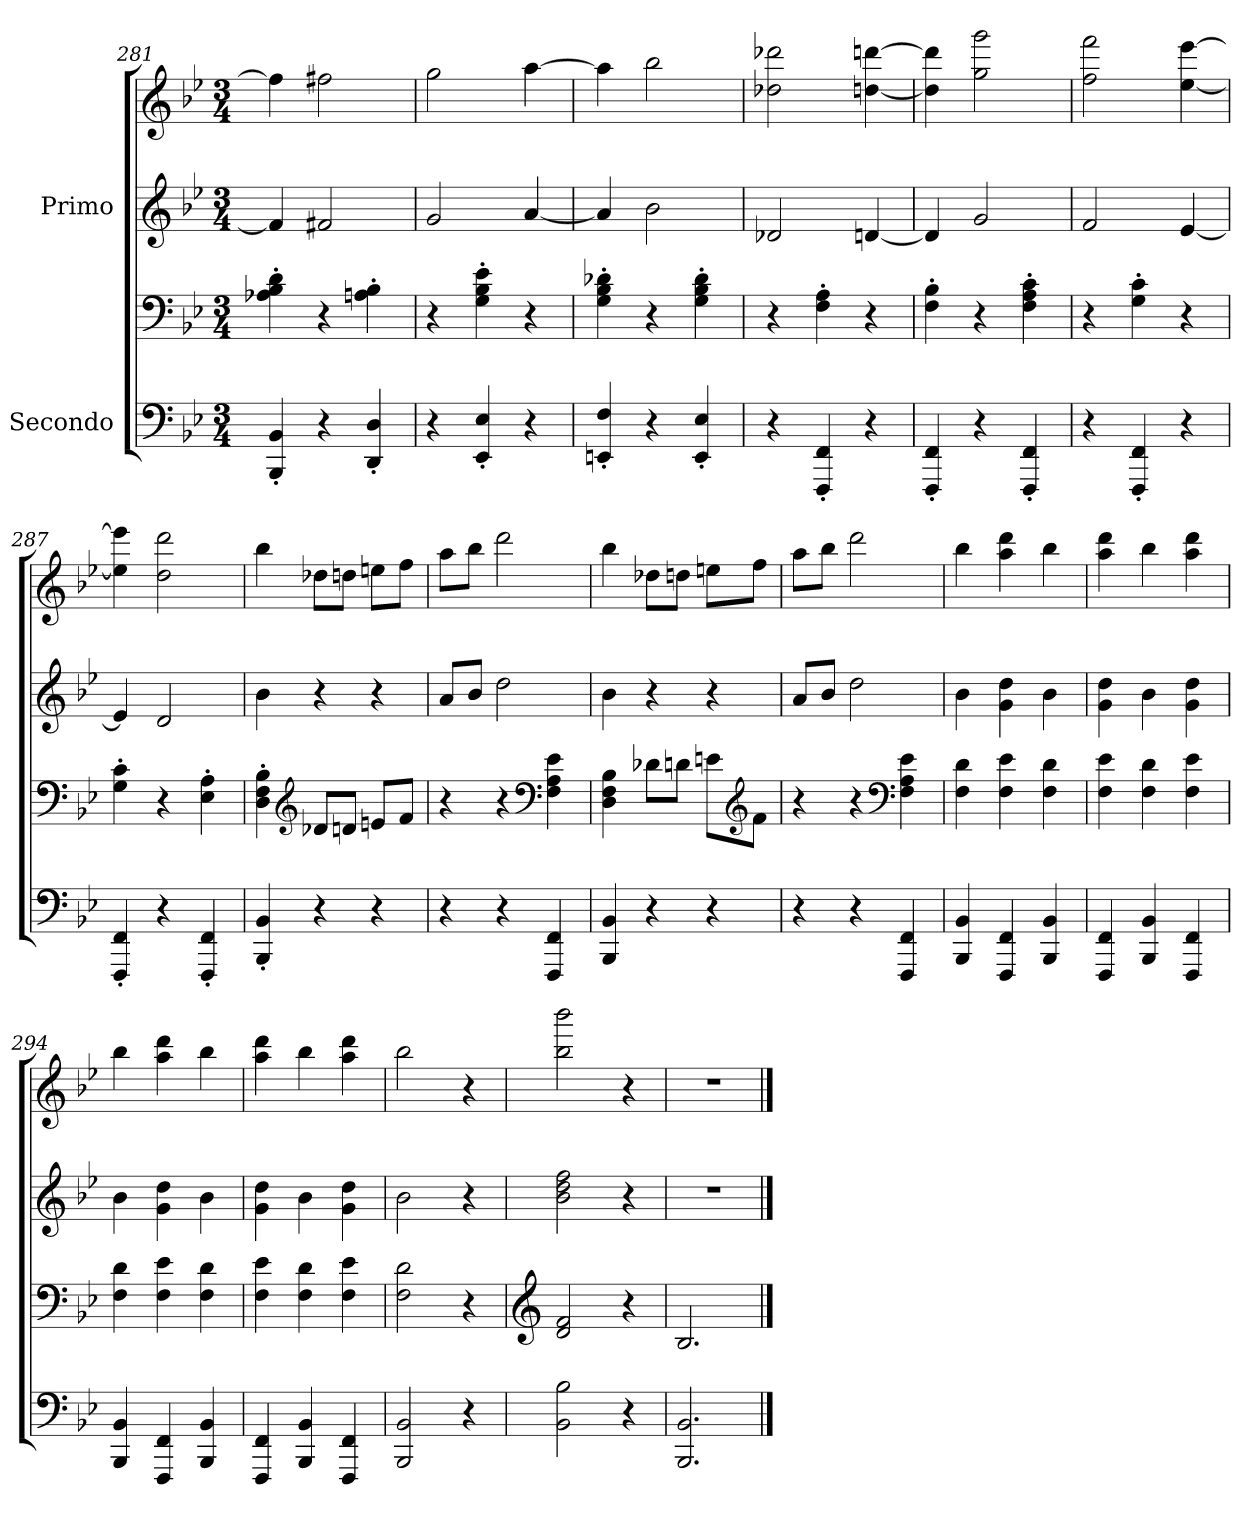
**kern	**kern	**kern	**kern
*part2	*part2	*part1	*part1
*staff4	*staff3	*staff2	*staff1
*I"Secondo	*	*I"Primo	*
*clefF4	*clefF4	*clefG2	*clefG2
*k[b-e-]	*k[b-e-]	*k[b-e-]	*k[b-e-]
*M3/4	*M3/4	*M3/4	*M3/4
=281	=281	=281	=281
4BBB-/' 4BB-/'	4A-X\' 4B-\' 4d\'	4f/]	4ff\]
4r	4r	2f#X/	2ff#X\
4DD/' 4D/'	4An\' 4B-\'	.	.
=282	=282	=282	=282
4r	4r	2g/	2gg\
4EE-/' 4E-/'	4G\' 4B-\' 4e-\'	.	.
4r	4r	[4a/	[4aa\
=283	=283	=283	=283
4EEn/' 4F/'	4G\' 4B-\' 4d-X\'	4a/]	4aa\]
4r	4r	2b-\	2bb-\
4EE/' 4E-/'	4G\' 4B-\' 4d-\'	.	.
=284	=284	=284	=284
4r	4r	2d-X/	2dd-X\ 2ddd-X\
4FFF/' 4FF/'	4F\' 4A\'	.	.
4r	4r	[4dn/	[4ddn\ [4dddn\
=285	=285	=285	=285
4FFF/' 4FF/'	4F\' 4B-\'	4d/]	4dd\] 4ddd\]
4r	4r	2g/	2gg\ 2ggg\
4FFF/' 4FF/'	4F\' 4A\' 4c\'	.	.
=286	=286	=286	=286
4r	4r	2f/	2ff\ 2fff\
4FFF/' 4FF/'	4G\' 4c\'	.	.
4r	4r	[4e-/	[4ee-\ [4eee-\
=287	=287	=287	=287
4FFF/' 4FF/'	4G\' 4c\'	4e-/]	4ee-\] 4eee-\]
4r	4r	2d/	2dd\ 2ddd\
4FFF/' 4FF/'	4E-\' 4A\'	.	.
!!LO:LB:g=z
=288	=288	=288	=288
4BBB-/' 4BB-/'	4D\' 4F\' 4B-\'	4b-\	4bb-\
*	*clefG2	*	*
4r	8d-X/L	4r	8dd-X\L
.	8dn/J	.	8ddn\J
4r	8en/L	4r	8een\L
.	8f/J	.	8ff\J
=289	=289	=289	=289
4r	4r	8a/L	8aa\L
.	.	8b-/J	8bb-\J
4r	4r	2dd\	2ddd\
*	*clefF4	*	*
4FFF/ 4FF/	4F\ 4A\ 4e-\	.	.
=290	=290	=290	=290
4BBB-/ 4BB-/	4D\ 4F\ 4B-\	4b-\	4bb-\
4r	8d-X\L	4r	8dd-X\L
.	8dn\J	.	8ddn\J
4r	8en\L	4r	8een\L
*	*clefG2	*	*
.	8f\J	.	8ff\J
=291	=291	=291	=291
4r	4r	8a/L	8aa\L
.	.	8b-/J	8bb-\J
4r	4r	2dd\	2ddd\
*	*clefF4	*	*
4FFF/ 4FF/	4F\ 4A\ 4e-\	.	.
=292	=292	=292	=292
4BBB-/ 4BB-/	4F\ 4d\	4b-\	4bb-\
4FFF/ 4FF/	4F\ 4e-\	4g\ 4dd\	4aa\ 4ddd\
4BBB-/ 4BB-/	4F\ 4d\	4b-\	4bb-\
=293	=293	=293	=293
4FFF/ 4FF/	4F\ 4e-\	4g\ 4dd\	4aa\ 4ddd\
4BBB-/ 4BB-/	4F\ 4d\	4b-\	4bb-\
4FFF/ 4FF/	4F\ 4e-\	4g\ 4dd\	4aa\ 4ddd\
!!LO:LB:g=z
=294	=294	=294	=294
4BBB-/ 4BB-/	4F\ 4d\	4b-\	4bb-\
4FFF/ 4FF/	4F\ 4e-\	4g\ 4dd\	4aa\ 4ddd\
4BBB-/ 4BB-/	4F\ 4d\	4b-\	4bb-\
=295	=295	=295	=295
4FFF/ 4FF/	4F\ 4e-\	4g\ 4dd\	4aa\ 4ddd\
4BBB-/ 4BB-/	4F\ 4d\	4b-\	4bb-\
4FFF/ 4FF/	4F\ 4e-\	4g\ 4dd\	4aa\ 4ddd\
=296	=296	=296	=296
2BBB-/ 2BB-/	2F\ 2d\	2b-\	2bb-\
4r	4r	4r	4r
=297	=297	=297	=297
*	*clefG2	*	*
2BB-\ 2B-\	2d/ 2f/	2b-\ 2dd\ 2ff\	2bb-\ 2bbb-\
4r	4r	4r	4r
=298	=298	=298	=298
2.BBB-/ 2.BB-/	2.B-/	2.r	2.r
==	==	==	==
*-	*-	*-	*-
